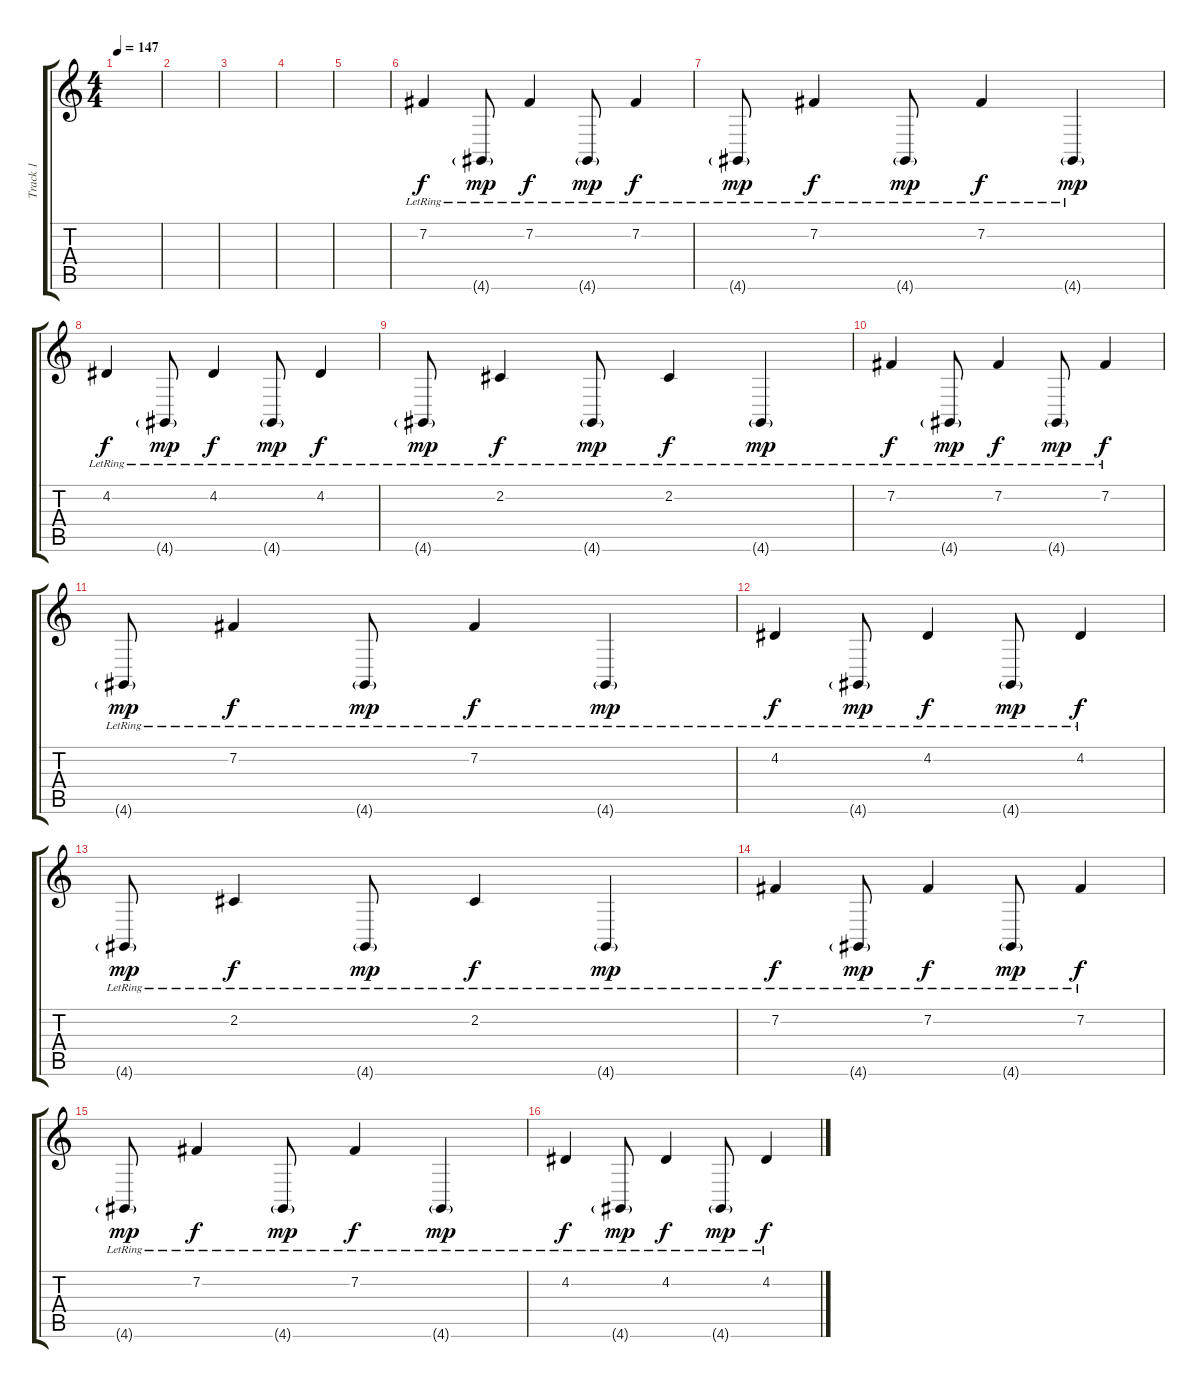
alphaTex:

\track ("Track 1" "Track 1") {instrument electricgrandpiano}
\staff {score tabs}
\tuning (E4 B3 G3 D3 A2 E2) {hide}
\ts (4 4)
\tempo 147
\clef g2
\ks c
|
|
|
|
|
7.2{lr}.4{dy f} 4.6{g lr}.8{dy mp} 7.2{lr}.4{dy f} 4.6{g lr}.8{dy mp} 7.2{lr}.4{dy f} |
4.6{g lr}.8{dy mp} 7.2{lr}.4{dy f} 4.6{g lr}.8{dy mp} 7.2{lr}.4{dy f} 4.6{g lr}.4{dy mp} |
4.2{lr}.4{dy f} 4.6{g lr}.8{dy mp} 4.2{lr}.4{dy f} 4.6{g lr}.8{dy mp} 4.2{lr}.4{dy f} |
4.6{g lr}.8{dy mp} 2.2{lr}.4{dy f} 4.6{g lr}.8{dy mp} 2.2{lr}.4{dy f} 4.6{g lr}.4{dy mp} |
7.2{lr}.4{dy f} 4.6{g lr}.8{dy mp} 7.2{lr}.4{dy f} 4.6{g lr}.8{dy mp} 7.2{lr}.4{dy f} |
4.6{g lr}.8{dy mp} 7.2{lr}.4{dy f} 4.6{g lr}.8{dy mp} 7.2{lr}.4{dy f} 4.6{g lr}.4{dy mp} |
4.2{lr}.4{dy f} 4.6{g lr}.8{dy mp} 4.2{lr}.4{dy f} 4.6{g lr}.8{dy mp} 4.2{lr}.4{dy f} |
4.6{g lr}.8{dy mp} 2.2{lr}.4{dy f} 4.6{g lr}.8{dy mp} 2.2{lr}.4{dy f} 4.6{g lr}.4{dy mp} |
7.2{lr}.4{dy f} 4.6{g lr}.8{dy mp} 7.2{lr}.4{dy f} 4.6{g lr}.8{dy mp} 7.2{lr}.4{dy f} |
4.6{g lr}.8{dy mp} 7.2{lr}.4{dy f} 4.6{g lr}.8{dy mp} 7.2{lr}.4{dy f} 4.6{g lr}.4{dy mp} |
4.2{lr}.4{dy f} 4.6{g lr}.8{dy mp} 4.2{lr}.4{dy f} 4.6{g lr}.8{dy mp} 4.2{lr}.4{dy f}
